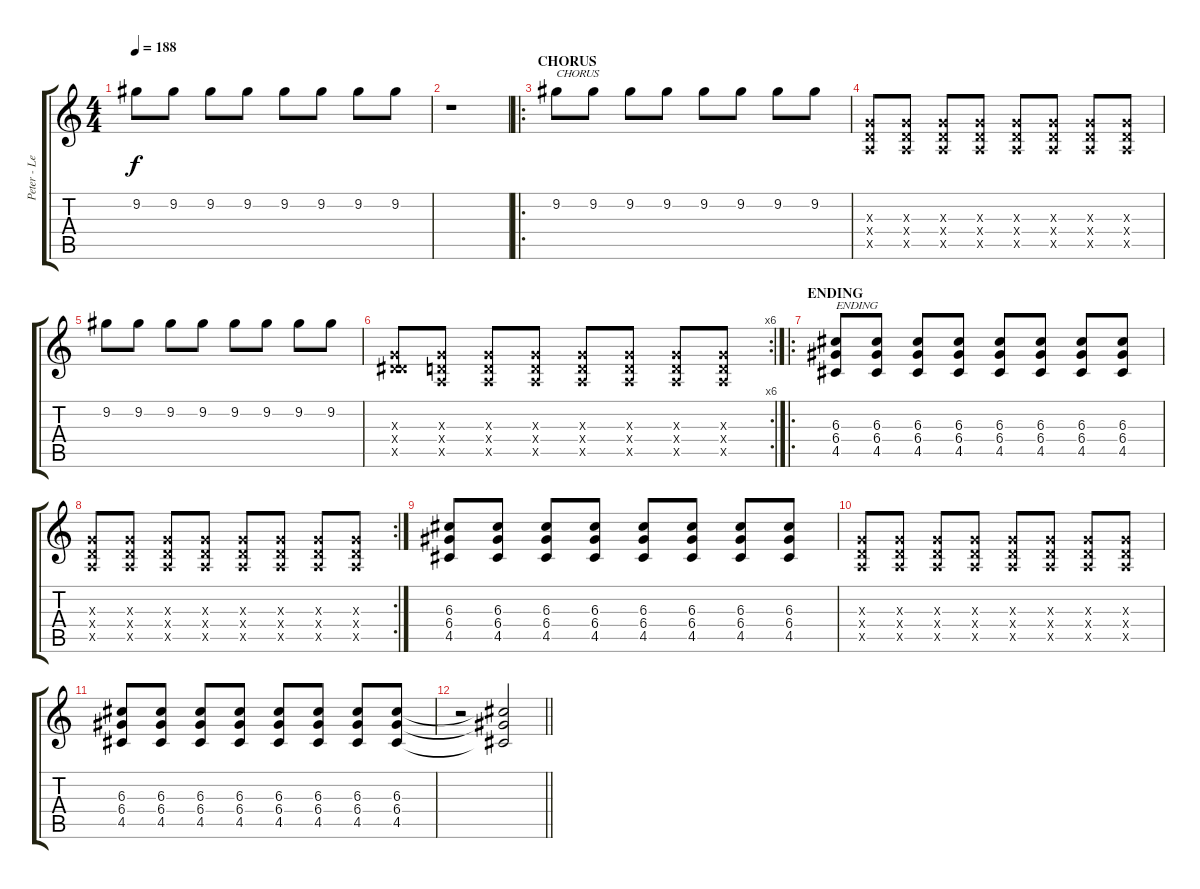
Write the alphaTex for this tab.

\track ("Peter - Lead Guitar" "Peter - Le") {instrument distortionguitar}
\staff {score tabs}
\tuning (E4 B3 G3 D3 A2 E2) {hide}
\ts (4 4)
\tempo 188
\clef g2
\ks c
9.2.8{dy f} 9.2.8 9.2.8 9.2.8 9.2.8 9.2.8 9.2.8 9.2.8 |
r.1 |
\ro
\section ("" "CHORUS")
9.2.8{txt "CHORUS"} 9.2.8 9.2.8 9.2.8 9.2.8 9.2.8 9.2.8 9.2.8 |
(0.3{x} 0.4{x} 0.5{x}).8 (0.3{x} 0.4{x} 0.5{x}).8 (0.3{x} 0.4{x} 0.5{x}).8 (0.3{x} 0.4{x} 0.5{x}).8 (0.3{x} 0.4{x} 0.5{x}).8 (0.3{x} 0.4{x} 0.5{x}).8 (0.3{x} 0.4{x} 0.5{x}).8 (0.3{x} 0.4{x} 0.5{x}).8 |
9.2.8 9.2.8 9.2.8 9.2.8 9.2.8 9.2.8 9.2.8 9.2.8 |
\rc 6
(0.3{x} 0.4{x} 6.5{x}).8 (0.3{x} 0.4{x} 0.5{x}).8 (0.3{x} 0.4{x} 0.5{x}).8 (0.3{x} 0.4{x} 0.5{x}).8 (0.3{x} 0.4{x} 0.5{x}).8 (0.3{x} 0.4{x} 0.5{x}).8 (0.3{x} 0.4{x} 0.5{x}).8 (0.3{x} 0.4{x} 0.5{x}).8 |
\ro
\section ("" "ENDING")
(6.3 6.4 4.5).8{txt "ENDING"} (6.3 6.4 4.5).8 (6.3 6.4 4.5).8 (6.3 6.4 4.5).8 (6.3 6.4 4.5).8 (6.3 6.4 4.5).8 (6.3 6.4 4.5).8 (6.3 6.4 4.5).8 |
\rc 2
(0.3{x} 0.4{x} 0.5{x}).8 (0.3{x} 0.4{x} 0.5{x}).8 (0.3{x} 0.4{x} 0.5{x}).8 (0.3{x} 0.4{x} 0.5{x}).8 (0.3{x} 0.4{x} 0.5{x}).8 (0.3{x} 0.4{x} 0.5{x}).8 (0.3{x} 0.4{x} 0.5{x}).8 (0.3{x} 0.4{x} 0.5{x}).8 |
(6.3 6.4 4.5).8 (6.3 6.4 4.5).8 (6.3 6.4 4.5).8 (6.3 6.4 4.5).8 (6.3 6.4 4.5).8 (6.3 6.4 4.5).8 (6.3 6.4 4.5).8 (6.3 6.4 4.5).8 |
(0.3{x} 0.4{x} 0.5{x}).8 (0.3{x} 0.4{x} 0.5{x}).8 (0.3{x} 0.4{x} 0.5{x}).8 (0.3{x} 0.4{x} 0.5{x}).8 (0.3{x} 0.4{x} 0.5{x}).8 (0.3{x} 0.4{x} 0.5{x}).8 (0.3{x} 0.4{x} 0.5{x}).8 (0.3{x} 0.4{x} 0.5{x}).8 |
(6.3 6.4 4.5).8 (6.3 6.4 4.5).8 (6.3 6.4 4.5).8 (6.3 6.4 4.5).8 (6.3 6.4 4.5).8 (6.3 6.4 4.5).8 (6.3 6.4 4.5).8 (6.3 6.4 4.5).8 |
\barLineRight lightlight
r.2 (6.3{t} 6.4{t} 4.5{t}).2
